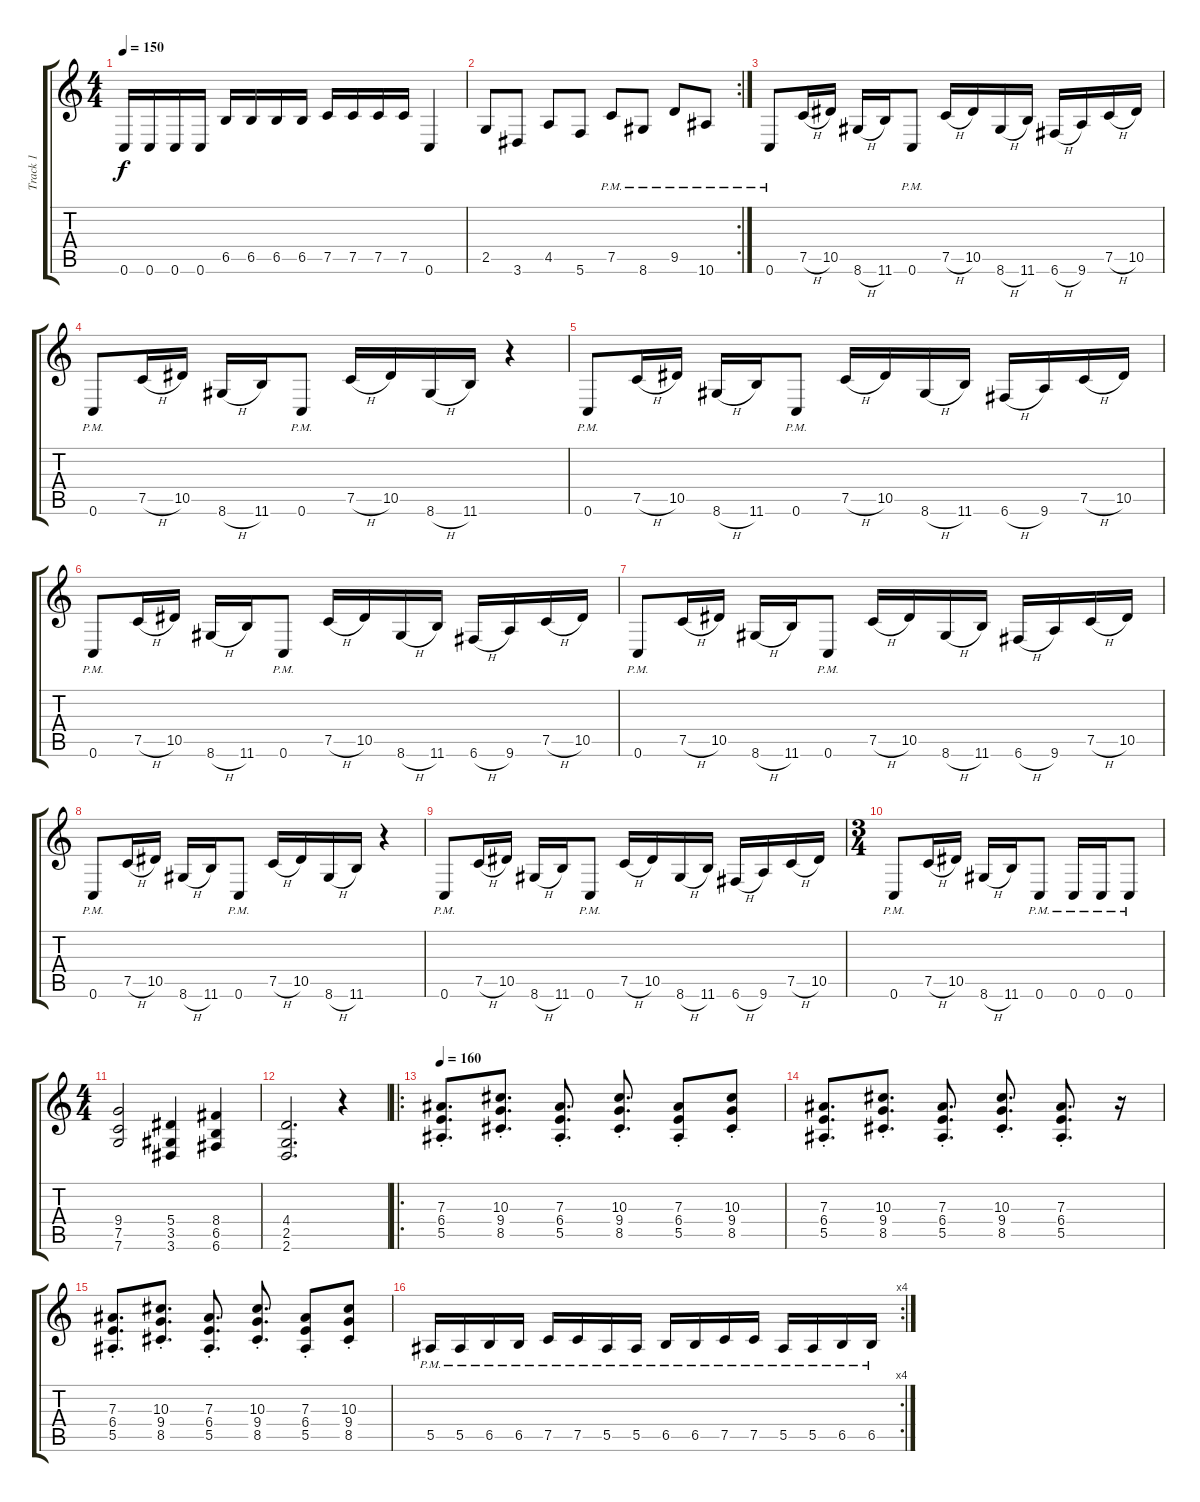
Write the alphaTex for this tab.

\track ("Track 1" "Track 1") {instrument distortionguitar}
\staff {score tabs}
\tuning (C4 G3 Eb3 Bb2 F2 C2) {hide}
\ts (4 4)
\tempo 150
\clef g2
\ks c
0.6.16{dy f} 0.6.16 0.6.16 0.6.16 6.5.16 6.5.16 6.5.16 6.5.16 7.5.16 7.5.16 7.5.16 7.5.16 0.6.4 |
\rc 2
2.5.8 3.6.8 4.5.8 5.6.8 7.5{pm}.8 8.6{pm}.8 9.5{pm}.8 10.6{pm}.8 |
0.6{pm}.8 7.5{h}.16 10.5.16 8.6{h}.16 11.6.16 0.6{pm}.8 7.5{h}.16 10.5.16 8.6{h}.16 11.6.16 6.6{h}.16 9.6.16 7.5{h}.16 10.5.16 |
0.6{pm}.8 7.5{h}.16 10.5.16 8.6{h}.16 11.6.16 0.6{pm}.8 7.5{h}.16 10.5.16 8.6{h}.16 11.6.16 r.4 |
0.6{pm}.8 7.5{h}.16 10.5.16 8.6{h}.16 11.6.16 0.6{pm}.8 7.5{h}.16 10.5.16 8.6{h}.16 11.6.16 6.6{h}.16 9.6.16 7.5{h}.16 10.5.16 |
0.6{pm}.8 7.5{h}.16 10.5.16 8.6{h}.16 11.6.16 0.6{pm}.8 7.5{h}.16 10.5.16 8.6{h}.16 11.6.16 6.6{h}.16 9.6.16 7.5{h}.16 10.5.16 |
0.6{pm}.8 7.5{h}.16 10.5.16 8.6{h}.16 11.6.16 0.6{pm}.8 7.5{h}.16 10.5.16 8.6{h}.16 11.6.16 6.6{h}.16 9.6.16 7.5{h}.16 10.5.16 |
0.6{pm}.8 7.5{h}.16 10.5.16 8.6{h}.16 11.6.16 0.6{pm}.8 7.5{h}.16 10.5.16 8.6{h}.16 11.6.16 r.4 |
0.6{pm}.8 7.5{h}.16 10.5.16 8.6{h}.16 11.6.16 0.6{pm}.8 7.5{h}.16 10.5.16 8.6{h}.16 11.6.16 6.6{h}.16 9.6.16 7.5{h}.16 10.5.16 |
\ts (3 4)
0.6{pm}.8 7.5{h}.16 10.5.16 8.6{h}.16 11.6.16 0.6{pm}.8 0.6{pm}.16 0.6{pm}.16 0.6{pm}.8 |
\ts (4 4)
(9.4 7.5 7.6).2 (5.4 3.5 3.6).4 (8.4 6.5 6.6).4 |
(4.4 2.5 2.6).2{d} r.4 |
\ro
\tempo 160
(7.3{st} 6.4{st} 5.5{st}).8{d} (10.3{st} 9.4{st} 8.5{st}).8{d} (7.3{st} 6.4{st} 5.5{st}).8{d} (10.3{st} 9.4{st} 8.5{st}).8{d} (7.3{st} 6.4{st} 5.5{st}).8 (10.3{st} 9.4{st} 8.5{st}).8 |
(7.3{st} 6.4{st} 5.5{st}).8{d} (10.3{st} 9.4{st} 8.5{st}).8{d} (7.3{st} 6.4{st} 5.5{st}).8{d} (10.3{st} 9.4{st} 8.5{st}).8{d} (7.3{st} 6.4{st} 5.5{st}).8{d} r.16 |
(7.3{st} 6.4{st} 5.5{st}).8{d} (10.3{st} 9.4{st} 8.5{st}).8{d} (7.3{st} 6.4{st} 5.5{st}).8{d} (10.3{st} 9.4{st} 8.5{st}).8{d} (7.3{st} 6.4{st} 5.5{st}).8 (10.3{st} 9.4{st} 8.5{st}).8 |
\rc 4
5.5{pm}.16 5.5{pm}.16 6.5{pm}.16 6.5{pm}.16 7.5{pm}.16 7.5{pm}.16 5.5{pm}.16 5.5{pm}.16 6.5{pm}.16 6.5{pm}.16 7.5{pm}.16 7.5{pm}.16 5.5{pm}.16 5.5{pm}.16 6.5{pm}.16 6.5{pm}.16
